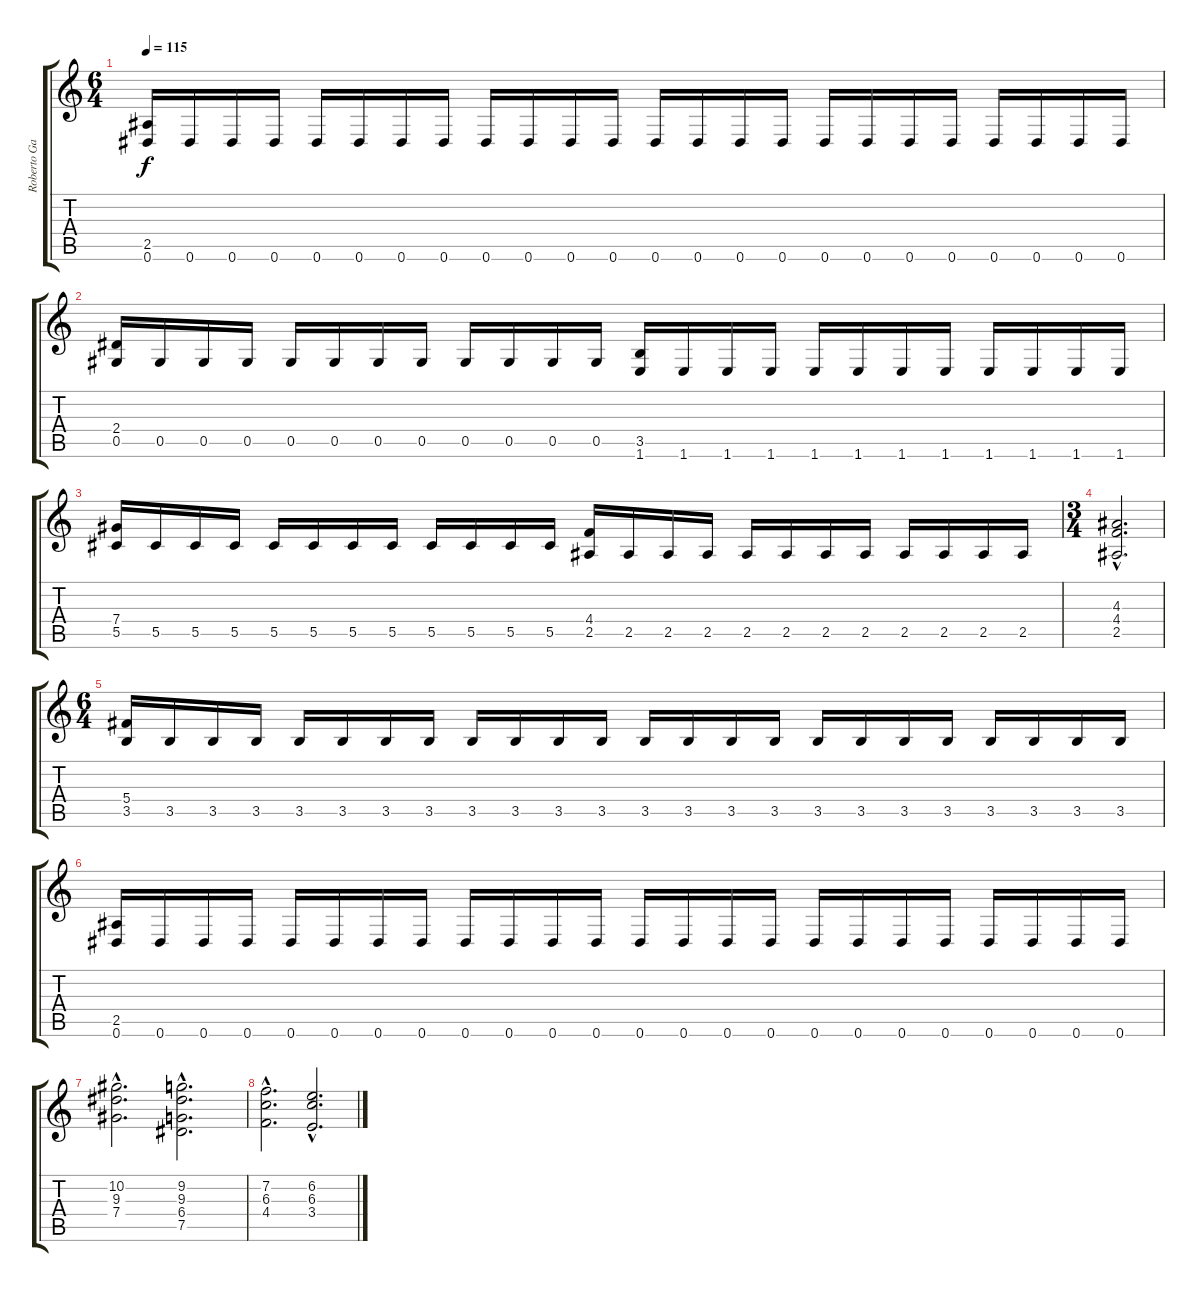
\track ("Roberto García" "Roberto Ga") {instrument distortionguitar}
\staff {score tabs}
\tuning (Eb4 Bb3 Gb3 Db3 Ab2 Eb2) {hide}
\ts (6 4)
\tempo 115
\clef g2
\ks c
(2.5 0.6).16{dy f} 0.6.16 0.6.16 0.6.16 0.6.16 0.6.16 0.6.16 0.6.16 0.6.16 0.6.16 0.6.16 0.6.16 0.6.16 0.6.16 0.6.16 0.6.16 0.6.16 0.6.16 0.6.16 0.6.16 0.6.16 0.6.16 0.6.16 0.6.16 |
(2.4 0.5).16 0.5.16 0.5.16 0.5.16 0.5.16 0.5.16 0.5.16 0.5.16 0.5.16 0.5.16 0.5.16 0.5.16 (3.5 1.6).16 1.6.16 1.6.16 1.6.16 1.6.16 1.6.16 1.6.16 1.6.16 1.6.16 1.6.16 1.6.16 1.6.16 |
(7.4 5.5).16 5.5.16 5.5.16 5.5.16 5.5.16 5.5.16 5.5.16 5.5.16 5.5.16 5.5.16 5.5.16 5.5.16 (4.4 2.5).16 2.5.16 2.5.16 2.5.16 2.5.16 2.5.16 2.5.16 2.5.16 2.5.16 2.5.16 2.5.16 2.5.16 |
\ts (3 4)
(4.3{hac} 4.4{hac} 2.5{hac}).2{d} |
\ts (6 4)
(5.4 3.5).16 3.5.16 3.5.16 3.5.16 3.5.16 3.5.16 3.5.16 3.5.16 3.5.16 3.5.16 3.5.16 3.5.16 3.5.16 3.5.16 3.5.16 3.5.16 3.5.16 3.5.16 3.5.16 3.5.16 3.5.16 3.5.16 3.5.16 3.5.16 |
(2.5 0.6).16 0.6.16 0.6.16 0.6.16 0.6.16 0.6.16 0.6.16 0.6.16 0.6.16 0.6.16 0.6.16 0.6.16 0.6.16 0.6.16 0.6.16 0.6.16 0.6.16 0.6.16 0.6.16 0.6.16 0.6.16 0.6.16 0.6.16 0.6.16 |
(10.2{hac} 9.3{hac} 7.4{hac}).2{d} (9.2{hac} 9.3{hac} 6.4{hac} 7.5{hac}).2{d} |
(7.2{hac} 6.3{hac} 4.4{hac}).2{d} (6.2{hac} 6.3{hac} 3.4{hac}).2{d}
